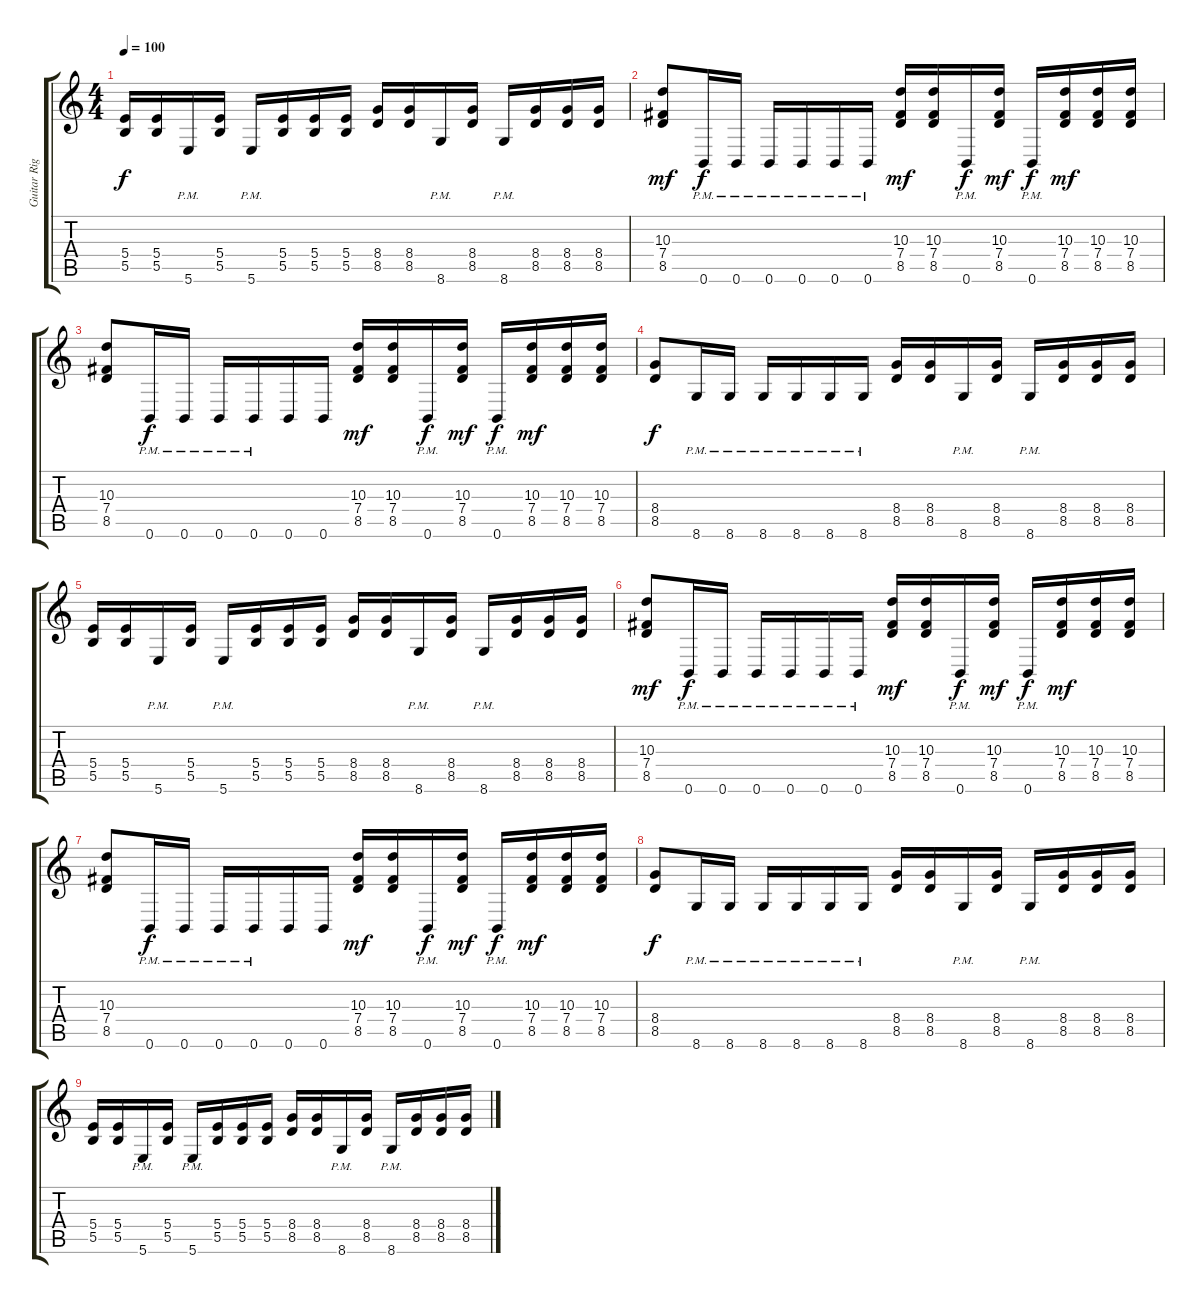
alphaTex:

\track ("Guitar Right" "Guitar Rig") {instrument distortionguitar}
\staff {score tabs}
\tuning (Db4 Ab3 E3 B2 Gb2 B1) {hide}
\ts (4 4)
\tempo 100
\clef g2
\ks c
(5.4 5.5).16{dy f} (5.4 5.5).16 5.6{pm}.16 (5.4 5.5).16 5.6{pm}.16 (5.4 5.5).16 (5.4 5.5).16 (5.4 5.5).16 (8.4 8.5).16 (8.4 8.5).16 8.6{pm}.16 (8.4 8.5).16 8.6{pm}.16 (8.4 8.5).16 (8.4 8.5).16 (8.4 8.5).16 |
(10.3 7.4 8.5).8{dy mf} 0.6{pm}.16{dy f} 0.6{pm}.16 0.6{pm}.16 0.6{pm}.16 0.6{pm}.16 0.6{pm}.16 (10.3 7.4 8.5).16{dy mf} (10.3 7.4 8.5).16 0.6{pm}.16{dy f} (10.3 7.4 8.5).16{dy mf} 0.6{pm}.16{dy f} (10.3 7.4 8.5).16{dy mf} (10.3 7.4 8.5).16 (10.3 7.4 8.5).16 |
(10.3 7.4 8.5).8 0.6{pm}.16{dy f} 0.6{pm}.16 0.6{pm}.16 0.6{pm}.16 0.6.16 0.6.16 (10.3 7.4 8.5).16{dy mf} (10.3 7.4 8.5).16 0.6{pm}.16{dy f} (10.3 7.4 8.5).16{dy mf} 0.6{pm}.16{dy f} (10.3 7.4 8.5).16{dy mf} (10.3 7.4 8.5).16 (10.3 7.4 8.5).16 |
(8.4 8.5).8{dy f} 8.6{pm}.16 8.6{pm}.16 8.6{pm}.16 8.6{pm}.16 8.6{pm}.16 8.6{pm}.16 (8.4 8.5).16 (8.4 8.5).16 8.6{pm}.16 (8.4 8.5).16 8.6{pm}.16 (8.4 8.5).16 (8.4 8.5).16 (8.4 8.5).16 |
(5.4 5.5).16 (5.4 5.5).16 5.6{pm}.16 (5.4 5.5).16 5.6{pm}.16 (5.4 5.5).16 (5.4 5.5).16 (5.4 5.5).16 (8.4 8.5).16 (8.4 8.5).16 8.6{pm}.16 (8.4 8.5).16 8.6{pm}.16 (8.4 8.5).16 (8.4 8.5).16 (8.4 8.5).16 |
(10.3 7.4 8.5).8{dy mf} 0.6{pm}.16{dy f} 0.6{pm}.16 0.6{pm}.16 0.6{pm}.16 0.6{pm}.16 0.6{pm}.16 (10.3 7.4 8.5).16{dy mf} (10.3 7.4 8.5).16 0.6{pm}.16{dy f} (10.3 7.4 8.5).16{dy mf} 0.6{pm}.16{dy f} (10.3 7.4 8.5).16{dy mf} (10.3 7.4 8.5).16 (10.3 7.4 8.5).16 |
(10.3 7.4 8.5).8 0.6{pm}.16{dy f} 0.6{pm}.16 0.6{pm}.16 0.6{pm}.16 0.6.16 0.6.16 (10.3 7.4 8.5).16{dy mf} (10.3 7.4 8.5).16 0.6{pm}.16{dy f} (10.3 7.4 8.5).16{dy mf} 0.6{pm}.16{dy f} (10.3 7.4 8.5).16{dy mf} (10.3 7.4 8.5).16 (10.3 7.4 8.5).16 |
(8.4 8.5).8{dy f} 8.6{pm}.16 8.6{pm}.16 8.6{pm}.16 8.6{pm}.16 8.6{pm}.16 8.6{pm}.16 (8.4 8.5).16 (8.4 8.5).16 8.6{pm}.16 (8.4 8.5).16 8.6{pm}.16 (8.4 8.5).16 (8.4 8.5).16 (8.4 8.5).16 |
(5.4 5.5).16 (5.4 5.5).16 5.6{pm}.16 (5.4 5.5).16 5.6{pm}.16 (5.4 5.5).16 (5.4 5.5).16 (5.4 5.5).16 (8.4 8.5).16 (8.4 8.5).16 8.6{pm}.16 (8.4 8.5).16 8.6{pm}.16 (8.4 8.5).16 (8.4 8.5).16 (8.4 8.5).16
